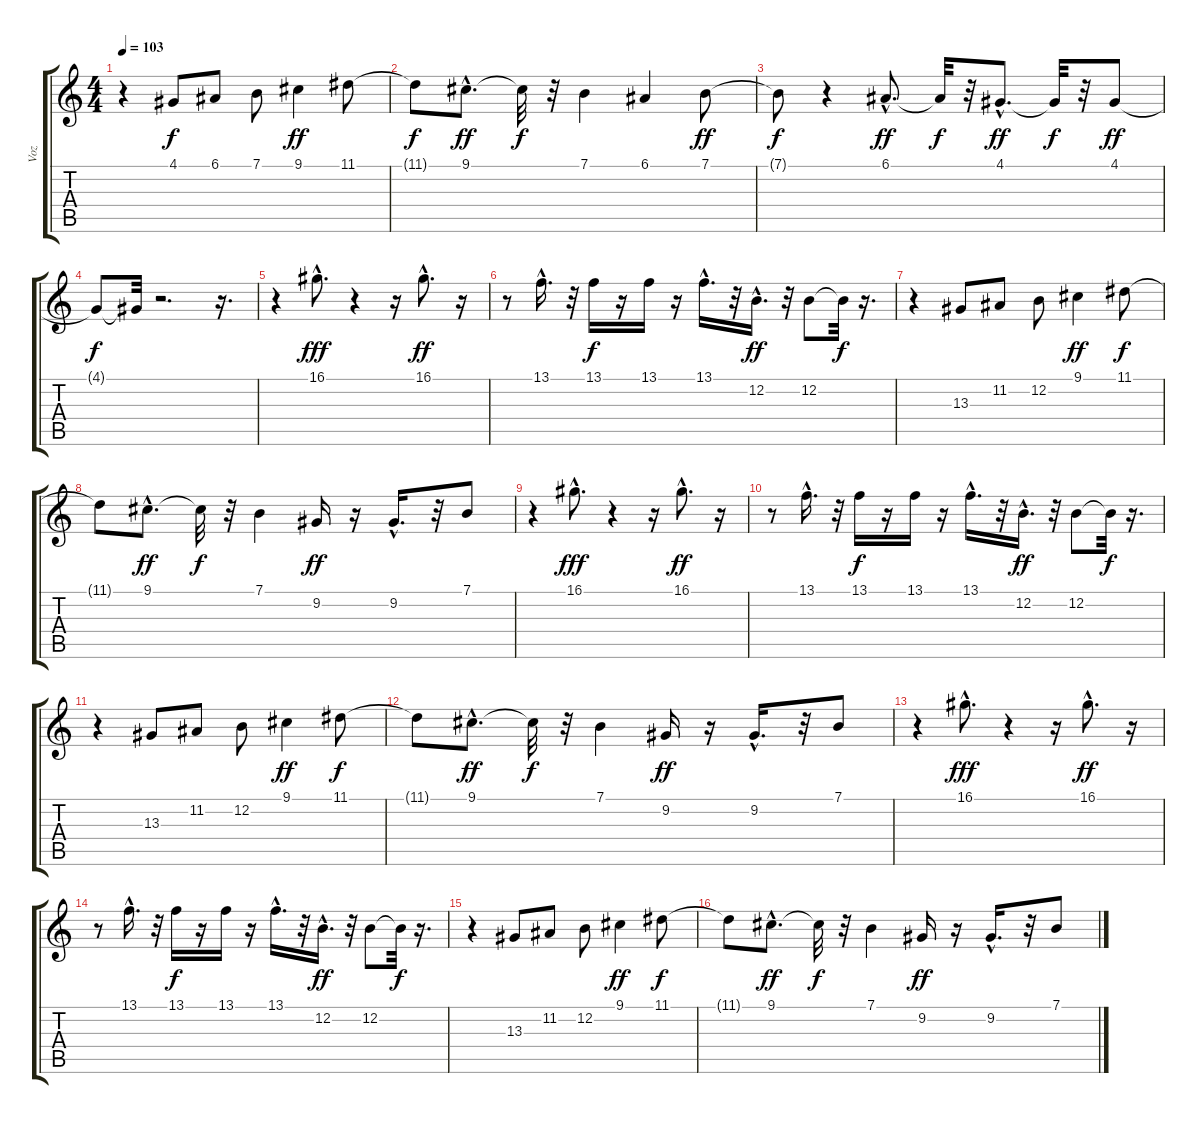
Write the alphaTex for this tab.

\track ("Voz" "Voz") {instrument englishhorn}
\staff {score tabs}
\tuning (E4 B3 G3 D3 A2 E2) {hide}
\ts (4 4)
\tempo 103
\clef g2
\ks c
r.4{dy f} 4.1.8 6.1.8 7.1.8 9.1.4{dy ff} 11.1.8 |
11.1{t}.8{dy f} 9.1{hac}.8{d dy ff} 9.1{t}.32{dy f} r.32 7.1.4 6.1.4 7.1.8{dy ff} |
7.1{t}.8{dy f} r.4 6.1{hac}.8{d dy ff} 6.1{t}.32{dy f} r.32 4.1{hac}.8{d dy ff} 4.1{t}.32{dy f} r.32 4.1.8{dy ff} |
4.1{t}.8{dy f} 4.1{t}.32 r.2{d} r.16{d} |
r.4 16.1{hac}.8{d dy fff} r.4 r.16 16.1{hac}.8{d dy ff} r.16 |
r.8 13.1{hac}.16{d} r.32 13.1.16{dy f} r.16 13.1.16 r.16 13.1{hac}.16{d} r.32 12.2{hac}.16{d dy ff} r.32 12.2.8 12.2{t}.32{dy f} r.16{d} |
r.4 13.3.8 11.2.8 12.2.8 9.1.4{dy ff} 11.1.8{dy f} |
11.1{t}.8 9.1{hac}.8{d dy ff} 9.1{t}.32{dy f} r.32 7.1.4 9.2.16{dy ff} r.16 9.2{hac}.16{d} r.32 7.1.8 |
r.4 16.1{hac}.8{d dy fff} r.4 r.16 16.1{hac}.8{d dy ff} r.16 |
r.8 13.1{hac}.16{d} r.32 13.1.16{dy f} r.16 13.1.16 r.16 13.1{hac}.16{d} r.32 12.2{hac}.16{d dy ff} r.32 12.2.8 12.2{t}.32{dy f} r.16{d} |
r.4 13.3.8 11.2.8 12.2.8 9.1.4{dy ff} 11.1.8{dy f} |
11.1{t}.8 9.1{hac}.8{d dy ff} 9.1{t}.32{dy f} r.32 7.1.4 9.2.16{dy ff} r.16 9.2{hac}.16{d} r.32 7.1.8 |
r.4 16.1{hac}.8{d dy fff} r.4 r.16 16.1{hac}.8{d dy ff} r.16 |
r.8 13.1{hac}.16{d} r.32 13.1.16{dy f} r.16 13.1.16 r.16 13.1{hac}.16{d} r.32 12.2{hac}.16{d dy ff} r.32 12.2.8 12.2{t}.32{dy f} r.16{d} |
r.4 13.3.8 11.2.8 12.2.8 9.1.4{dy ff} 11.1.8{dy f} |
11.1{t}.8 9.1{hac}.8{d dy ff} 9.1{t}.32{dy f} r.32 7.1.4 9.2.16{dy ff} r.16 9.2{hac}.16{d} r.32 7.1.8
